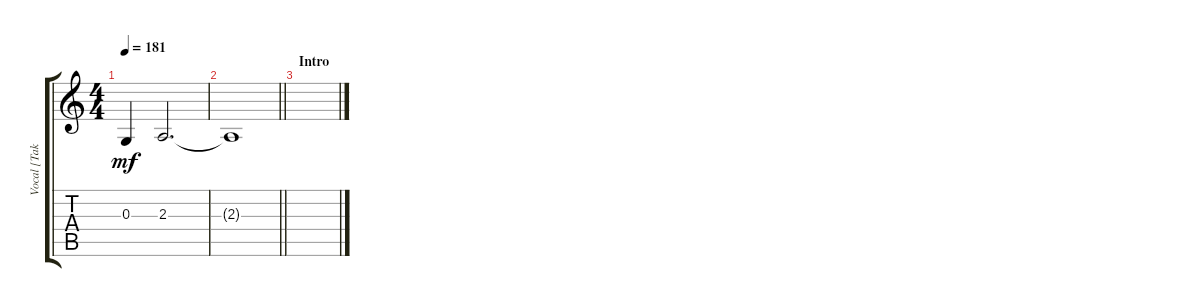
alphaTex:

\track ("Vocal [Taka]" "Vocal [Tak") {instrument recorder}
\staff {score tabs}
\tuning (E4 B3 G3 D3 A2 E2) {hide}
\ts (4 4)
\tempo 181
\clef g2
\ks c
0.3{t}.4{dy mf} 2.3.2{d} |
\barLineRight lightlight
2.3{t}.1 |
\section ("" "Intro")
